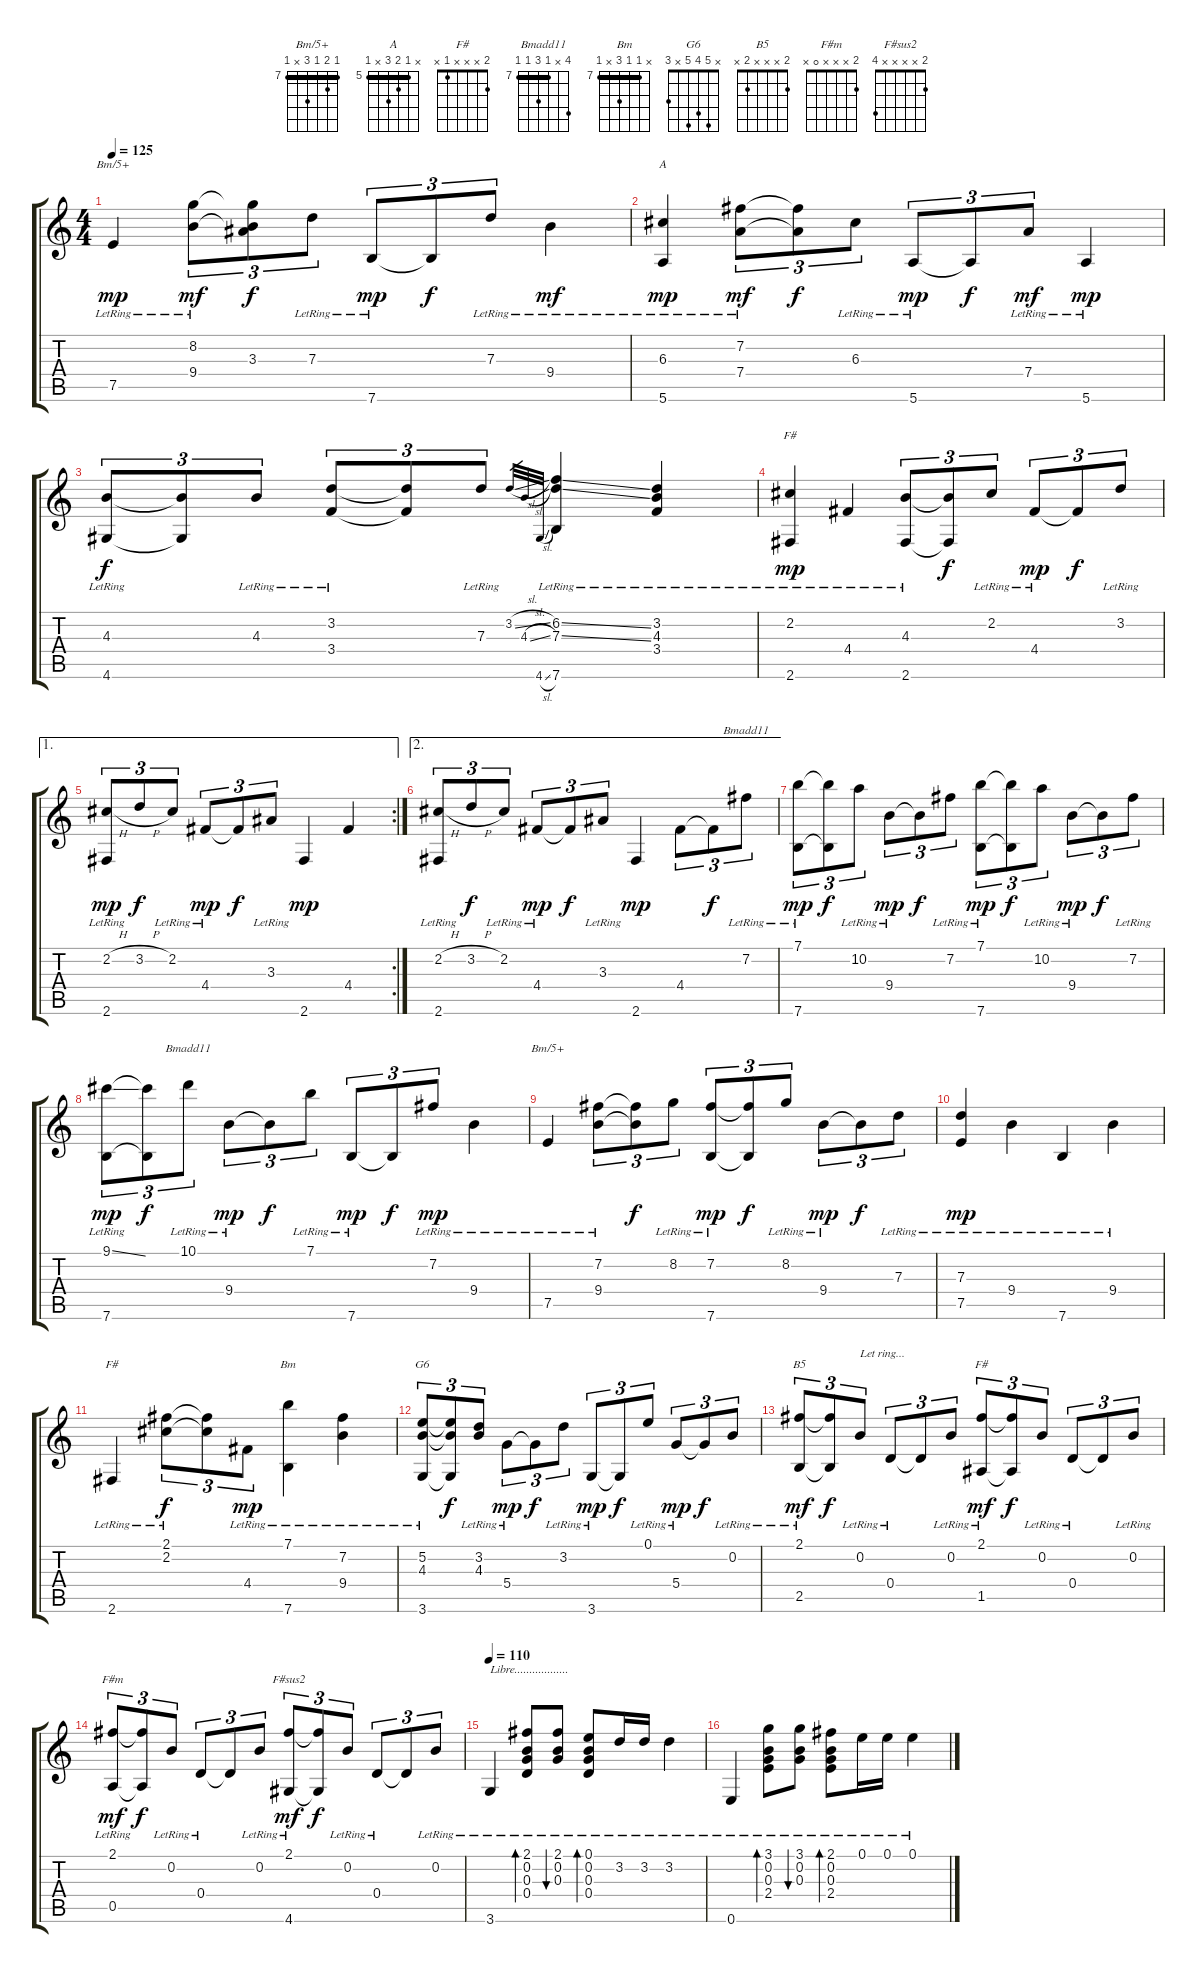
\track "" {instrument acousticguitarsteel}
\staff {score tabs}
\tuning (E4 B3 G3 D3 A2 E2) {hide}
\chord ("Bm/5+" x 8 7 9 x 7) {firstfret 7 barre 7}
\chord ("A" x 5 6 7 x 5) {firstfret 5 barre 5}
\chord ("F#" x 2 3 4 x 2) {barre 2}
\chord ("Bmadd11" 7 x 7 9 7 7) {firstfret 7 barre 7}
\chord ("Bmadd11" 10 x 7 9 7 7) {firstfret 7 barre 7}
\chord ("Bm/5+" 7 8 7 9 x 7) {firstfret 7 barre 7}
\chord ("F#" 2 2 3 4 x 2) {barre 2}
\chord ("Bm" x 7 7 9 x 7) {firstfret 7 barre 7}
\chord ("G6" x 5 4 5 x 3)
\chord ("B5" 2 x x x 2 x)
\chord ("F#" 2 x x x 1 x)
\chord ("F#m" 2 x x x 0 x)
\chord ("F#sus2" 2 x x x x 4)
\ts (4 4)
\tempo 125
\clef g2
\ks c
7.5{lr}.4{ch "Bm/5+" dy mp} (8.2{lr} 9.4{lr}).8{tu (3 2) dy mf} (8.2{t} 3.3{t} 9.4{t}).8{tu (3 2) dy f} 7.3{lr}.8{tu (3 2)} 7.6{lr}.8{tu (3 2) dy mp} 7.6{t}.8{tu (3 2) dy f} 7.3{lr}.8{tu (3 2)} 9.4{lr}.4{dy mf} |
(6.3{lr} 5.6{lr}).4{ch "A" dy mp} (7.2{lr} 7.4{lr}).8{tu (3 2) dy mf} (7.2{t} 7.4{t}).8{tu (3 2) dy f} 6.3{lr}.8{tu (3 2)} 5.6{lr}.8{tu (3 2) dy mp} 5.6{t}.8{tu (3 2) dy f} 7.4{lr}.8{tu (3 2) dy mf} 5.6{lr}.4{dy mp} |
(4.3{lr} 4.6{lr}).8{tu (3 2) dy f} (4.3{t} 4.6{t}).8{tu (3 2)} 4.3{lr}.8{tu (3 2)} (3.2{lr} 3.4{lr}).8{tu (3 2)} (3.2{t} 3.4{t}).8{tu (3 2)} 7.3{lr}.8{tu (3 2)} 3.2{sl}.32{gr} 4.3{sl}.32{gr} 4.6{sl}.32{gr} (6.2{ss} 7.3{ss} 7.6{lr}).4 (3.2{lr} 4.3{lr} 3.4{lr}).4 |
(2.2{lr} 2.6{lr}).4{ch "F#" dy mp} 4.4{lr}.4 (4.3{lr} 2.6).8{tu (3 2)} (4.3{t} 2.6{t}).8{tu (3 2) dy f} 2.2{lr}.8{tu (3 2)} 4.4{lr}.8{tu (3 2) dy mp} 4.4{t}.8{tu (3 2) dy f} 3.2{lr}.8{tu (3 2)} |
\ae 1
\rc 2
(2.2{h} 2.6{lr}).8{tu (3 2) dy mp} 3.2{h}.8{tu (3 2) dy f} 2.2{lr}.8{tu (3 2)} 4.4{lr}.8{tu (3 2) dy mp} 4.4{t}.8{tu (3 2) dy f} 3.3{lr}.8{tu (3 2)} 2.6.4{dy mp} 4.4.4 |
\ae 2
(2.2{h} 2.6{lr}).8{tu (3 2)} 3.2{h}.8{tu (3 2) dy f} 2.2{lr}.8{tu (3 2)} 4.4{lr}.8{tu (3 2) dy mp} 4.4{t}.8{tu (3 2) dy f} 3.3{lr}.8{tu (3 2)} 2.6.4{dy mp} 4.4.8{tu (3 2)} 4.4{t}.8{tu (3 2) dy f} 7.2{lr}.8{tu (3 2) ch "Bmadd11"} |
(7.1{lr} 7.6{lr}).8{tu (3 2) dy mp} (7.1{t} 7.6{t}).8{tu (3 2) dy f} 10.2{lr}.8{tu (3 2)} 9.4{lr}.8{tu (3 2) dy mp} 9.4{t}.8{tu (3 2) dy f} 7.2{lr}.8{tu (3 2)} (7.1{lr} 7.6{lr}).8{tu (3 2) dy mp} (7.1{t} 7.6{t}).8{tu (3 2) dy f} 10.2{lr}.8{tu (3 2)} 9.4{lr}.8{tu (3 2) dy mp} 9.4{t}.8{tu (3 2) dy f} 7.2{lr}.8{tu (3 2)} |
(9.1{ss} 7.6{lr}).8{tu (3 2) dy mp} (9.1{t} 7.6{t}).8{tu (3 2) dy f} 10.1{lr}.8{tu (3 2) ch "Bmadd11"} 9.4{lr}.8{tu (3 2) dy mp} 9.4{t}.8{tu (3 2) dy f} 7.1{lr}.8{tu (3 2)} 7.6{lr}.8{tu (3 2) dy mp} 7.6{t}.8{tu (3 2) dy f} 7.2{lr}.8{tu (3 2) dy mp} 9.4{lr}.4 |
7.5{lr}.4{ch "Bm/5+"} (7.2{lr} 9.4{lr}).8{tu (3 2)} (7.2{t} 9.4{t}).8{tu (3 2) dy f} 8.2{lr}.8{tu (3 2)} (7.2{lr} 7.6{lr}).8{tu (3 2) dy mp} (7.2{t} 7.6{t}).8{tu (3 2) dy f} 8.2{lr}.8{tu (3 2)} 9.4{lr}.8{tu (3 2) dy mp} 9.4{t}.8{tu (3 2) dy f} 7.3{lr}.8{tu (3 2)} |
(7.3{lr} 7.5{lr}).4{dy mp} 9.4{lr}.4 7.6{lr}.4 9.4{lr}.4 |
2.6{lr}.4{ch "F#"} (2.1{lr} 2.2{lr}).8{tu (3 2) dy f} (2.1{t} 2.2{t}).8{tu (3 2)} 4.4{lr}.8{tu (3 2) dy mp} (7.1{lr} 7.6{lr}).4{ch "Bm"} (7.2{lr} 9.4{lr}).4 |
(5.2{lr} 4.3{lr} 3.6{lr}).8{tu (3 2) ch "G6"} (5.2{t} 4.3{t} 3.6{t}).8{tu (3 2) dy f} (3.2{lr} 4.3{lr}).8{tu (3 2)} 5.4{lr}.8{tu (3 2) dy mp} 5.4{t}.8{tu (3 2) dy f} 3.2{lr}.8{tu (3 2)} 3.6{lr}.8{tu (3 2) dy mp} 3.6{t}.8{tu (3 2) dy f} 0.1{lr}.8{tu (3 2)} 5.4{lr}.8{tu (3 2) dy mp} 5.4{t}.8{tu (3 2) dy f} 0.2{lr}.8{tu (3 2)} |
(2.1{lr} 2.5{lr}).8{tu (3 2) ch "B5" dy mf} (2.1{t} 2.5{t}).8{tu (3 2) dy f} 0.2{lr}.8{tu (3 2) txt "Let ring..."} 0.4{lr}.8{tu (3 2)} 0.4{t}.8{tu (3 2)} 0.2{lr}.8{tu (3 2)} (2.1{lr} 1.5{lr}).8{tu (3 2) ch "F#" dy mf} (2.1{t} 1.5{t}).8{tu (3 2) dy f} 0.2{lr}.8{tu (3 2)} 0.4{lr}.8{tu (3 2)} 0.4{t}.8{tu (3 2)} 0.2{lr}.8{tu (3 2)} |
(2.1{lr} 0.5{lr}).8{tu (3 2) ch "F#m" dy mf} (2.1{t} 0.5{t}).8{tu (3 2) dy f} 0.2{lr}.8{tu (3 2)} 0.4{lr}.8{tu (3 2)} 0.4{t}.8{tu (3 2)} 0.2{lr}.8{tu (3 2)} (2.1{lr} 4.6{lr}).8{tu (3 2) ch "F#sus2" dy mf} (2.1{t} 4.6{t}).8{tu (3 2) dy f} 0.2{lr}.8{tu (3 2)} 0.4{lr}.8{tu (3 2)} 0.4{t}.8{tu (3 2)} 0.2{lr}.8{tu (3 2)} |
\tempo 110
3.6{lr}.4{txt "Libre.................."} (2.1{lr} 0.2{lr} 0.3 0.4{lr}).8{bd 480} (2.1{lr} 0.2{lr} 0.3{lr}).8{bu 480} (0.1{lr} 0.2{lr} 0.3{lr} 0.4{lr}).8{bd 480} 3.2{lr}.16 3.2{lr}.16 3.2{lr}.4 |
0.6{lr}.4 (3.1{lr} 0.2{lr} 0.3{lr} 2.4{lr}).8{bd 480} (3.1{lr} 0.2{lr} 0.3{lr}).8{bu 480} (2.1{lr} 0.2{lr} 0.3{lr} 2.4{lr}).8{bd 480} 0.1{lr}.16 0.1{lr}.16 0.1{lr}.4
